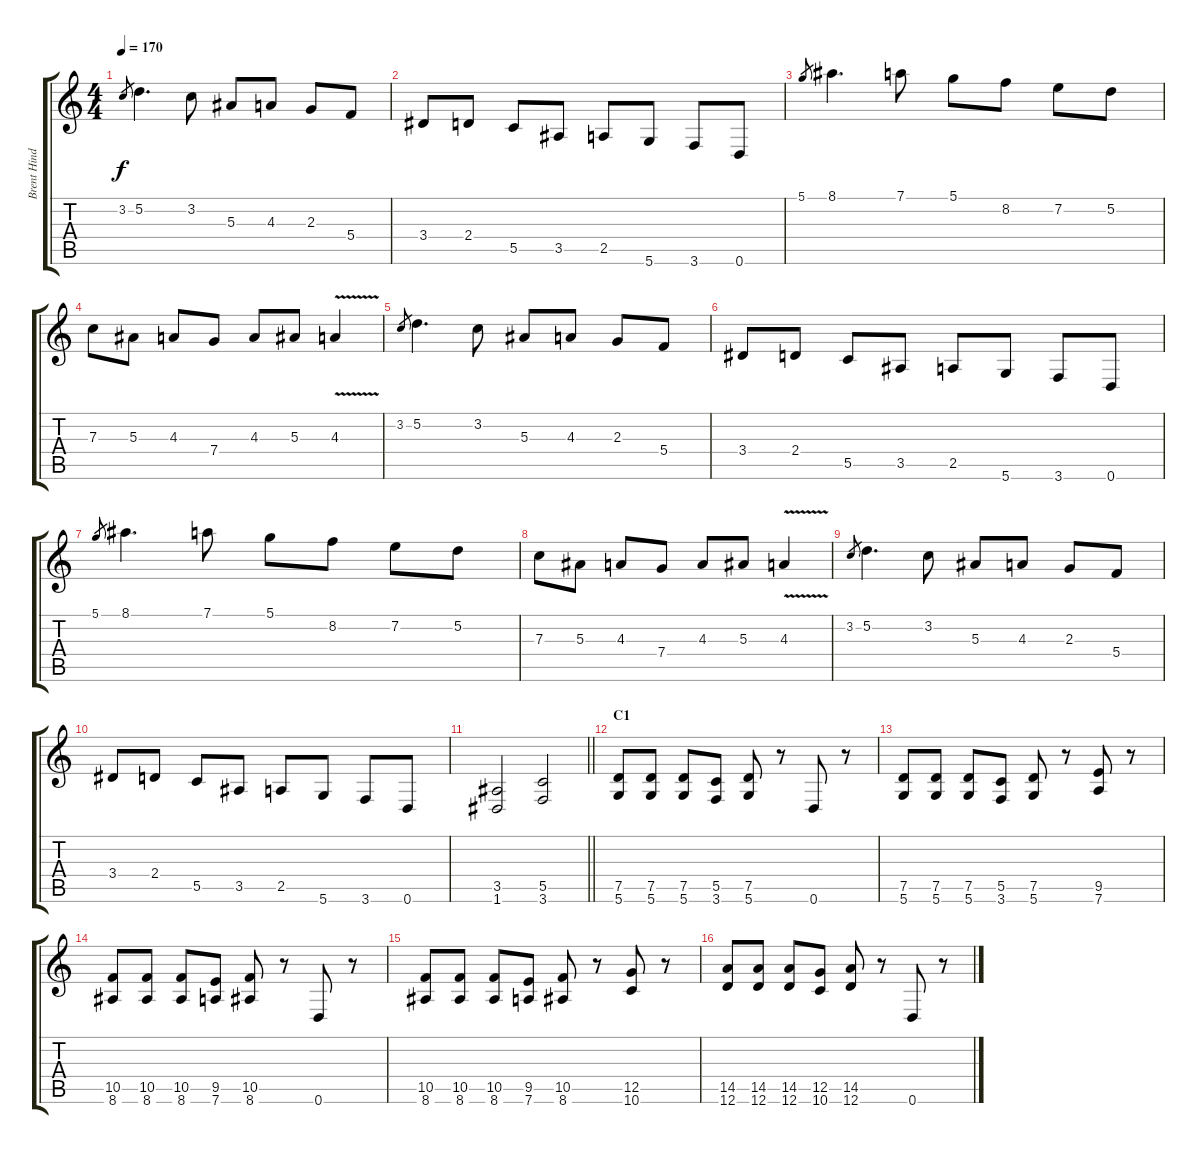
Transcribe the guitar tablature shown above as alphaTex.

\track ("Brent Hinds" "Brent Hind") {instrument distortionguitar}
\staff {score tabs}
\tuning (D4 A3 F3 C3 G2 D2) {hide}
\ts (4 4)
\tempo 170
\clef g2
\ks c
3.2.8{gr dy f} 5.2.4{d} 3.2.8 5.3.8 4.3.8 2.3.8 5.4.8 |
3.4.8 2.4.8 5.5.8 3.5.8 2.5.8 5.6.8 3.6.8 0.6.8 |
5.1.8{gr} 8.1.4{d} 7.1.8 5.1.8 8.2.8 7.2.8 5.2.8 |
7.3.8 5.3.8 4.3.8 7.4.8 4.3.8 5.3.8 4.3{v}.4 |
3.2.8{gr} 5.2.4{d} 3.2.8 5.3.8 4.3.8 2.3.8 5.4.8 |
3.4.8 2.4.8 5.5.8 3.5.8 2.5.8 5.6.8 3.6.8 0.6.8 |
5.1.8{gr} 8.1.4{d} 7.1.8 5.1.8 8.2.8 7.2.8 5.2.8 |
7.3.8 5.3.8 4.3.8 7.4.8 4.3.8 5.3.8 4.3{v}.4 |
3.2.8{gr} 5.2.4{d} 3.2.8 5.3.8 4.3.8 2.3.8 5.4.8 |
3.4.8 2.4.8 5.5.8 3.5.8 2.5.8 5.6.8 3.6.8 0.6.8 |
\barLineRight lightlight
(3.5 1.6).2 (5.5 3.6).2 |
\section ("" "C1")
(7.5 5.6).8 (7.5 5.6).8 (7.5 5.6).8 (5.5 3.6).8 (7.5 5.6).8 r.8 0.6.8 r.8 |
(7.5 5.6).8 (7.5 5.6).8 (7.5 5.6).8 (5.5 3.6).8 (7.5 5.6).8 r.8 (9.5 7.6).8 r.8 |
(10.5 8.6).8 (10.5 8.6).8 (10.5 8.6).8 (9.5 7.6).8 (10.5 8.6).8 r.8 0.6.8 r.8 |
(10.5 8.6).8 (10.5 8.6).8 (10.5 8.6).8 (9.5 7.6).8 (10.5 8.6).8 r.8 (12.5 10.6).8 r.8 |
(14.5 12.6).8 (14.5 12.6).8 (14.5 12.6).8 (12.5 10.6).8 (14.5 12.6).8 r.8 0.6.8 r.8
